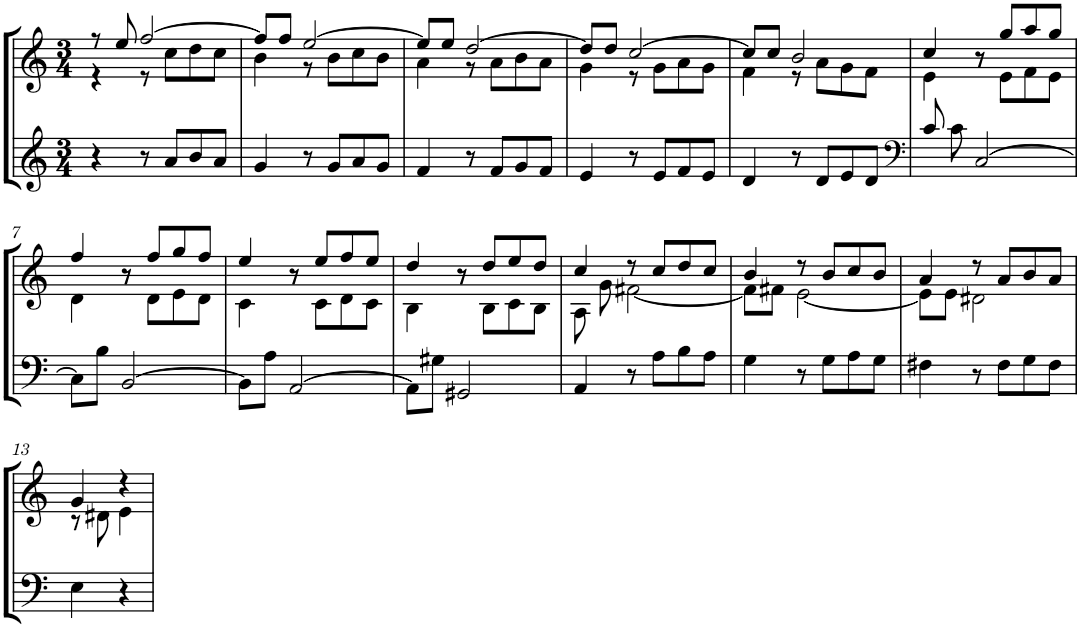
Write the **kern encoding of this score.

**kern	**kern
*part1	*part1
*staff2	*staff1
*I"Klavier	*
*clefG2	*clefG2
*k[]	*k[]
*M3/4	*M3/4
=1	=1
*	*^
4r	8r	4r
.	8ee/	.
8r	[2ff/	8r
8a/L	.	8cc\L
8b/	.	8dd\
8a/J	.	8cc\J
=2	=2	=2
4g/	8ff/L]	4b\
.	8ff/J	.
8r	[2ee/	8r
8g/L	.	8b\L
8a/	.	8cc\
8g/J	.	8b\J
=3	=3	=3
4f/	8ee/L]	4a\
.	8ee/J	.
8r	[2dd/	8r
8f/L	.	8a\L
8g/	.	8b\
8f/J	.	8a\J
=4	=4	=4
4e/	8dd/L]	4g\
.	8dd/J	.
8r	[2cc/	8r
8e/L	.	8g\L
8f/	.	8a\
8e/J	.	8g\J
=5	=5	=5
4d/	8cc/L]	4f\
.	8cc/J	.
8r	2b/	8r
8d/L	.	8a\L
8e/	.	8g\
8d/J	.	8f\J
=6	=6	=6
*clefF4	*	*
8c/	4cc/	4e\
8c\	.	.
[2C/	8r	8r
.	8gg/L	8e\L
.	8aa/	8f\
.	8gg/J	8e\J
!!LO:LB:g=z	!!
=7	=7	=7
8C\L]	4ff/	4d\
8B\J	.	.
[2BB/	8r	8r
.	8ff/L	8d\L
.	8gg/	8e\
.	8ff/J	8d\J
=8	=8	=8
8BB\L]	4ee/	4c\
8A\J	.	.
[2AA/	8r	8r
.	8ee/L	8c\L
.	8ff/	8d\
.	8ee/J	8c\J
=9	=9	=9
8AA\L]	4dd/	4B\
8G#X\J	.	.
2GG#X/	8r	8r
.	8dd/L	8B\L
.	8ee/	8c\
.	8dd/J	8B\J
=10	=10	=10
4AA/	4cc/	8A\
.	.	8g\
8r	8r	[2f#X\
8A\L	8cc/L	.
8B\	8dd/	.
8A\J	8cc/J	.
=11	=11	=11
4G\	4b/	8f#\L]
.	.	8f#X\J
8r	8r	[2e\
8G\L	8b/L	.
8A\	8cc/	.
8G\J	8b/J	.
=12	=12	=12
4F#X\	4a/	8e\L]
.	.	8e\J
8r	8r	2d#X\
8F#\L	8a/L	.
8G\	8b/	.
8F#\J	8a/J	.
!!LO:LB:g=z	!!
=13	=13	=13
4E\	4g/	8r
.	.	8d#X\
4r	4r	4e\
*	*v	*v
=	=
*-	*-
